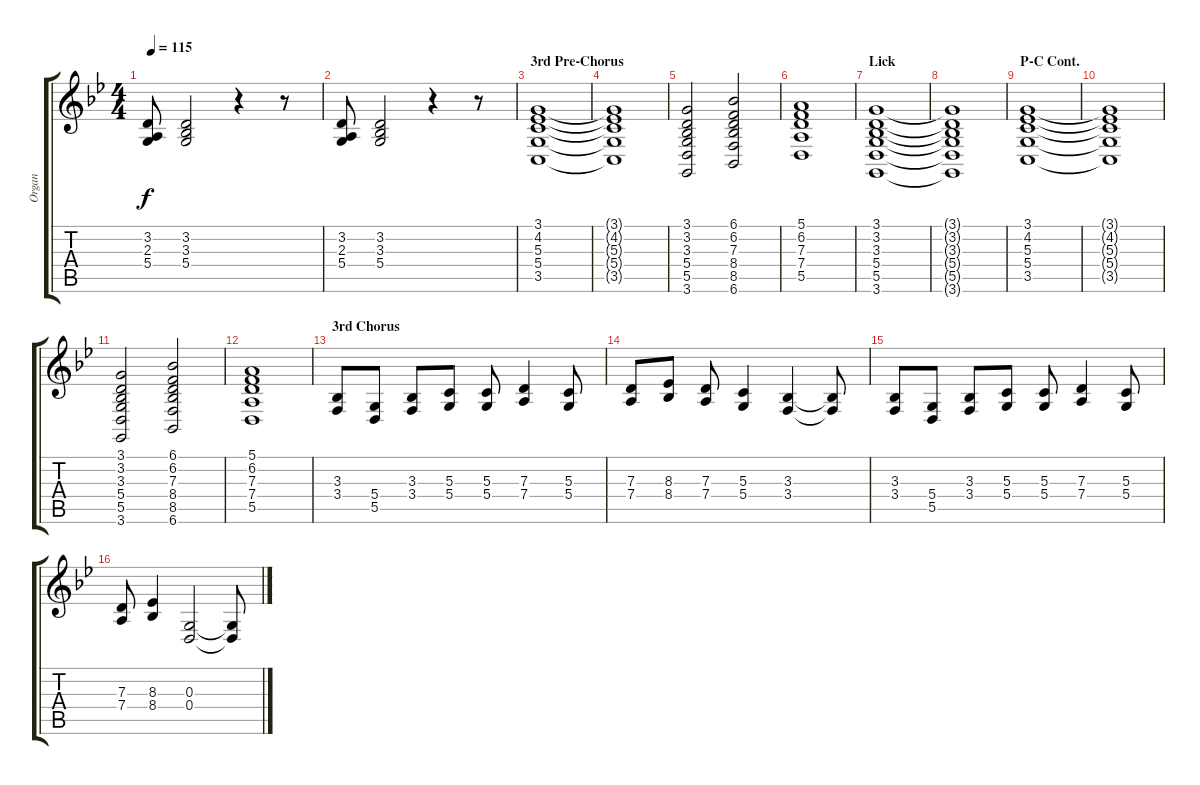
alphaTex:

\track ("Organ" "Organ") {instrument drawbarorgan}
\staff {score tabs}
\tuning (E4 B3 G3 D3 A2 E2) {hide}
\ts (4 4)
\tempo 115
\clef g2
\ks bb
(3.2 2.3 5.4).8{dy f} (3.2 3.3 5.4).2 r.4 r.8 |
(3.2 2.3 5.4).8 (3.2 3.3 5.4).2 r.4 r.8 |
\section ("" "3rd Pre-Chorus")
(3.1 4.2 5.3 5.4 3.5).1 |
(3.1{t} 4.2{t} 5.3{t} 5.4{t} 3.5{t}).1 |
(3.1 3.2 3.3 5.4 5.5 3.6).2 (6.1 6.2 7.3 8.4 8.5 6.6).2 |
(5.1 6.2 7.3 7.4 5.5).1 |
\section ("" "Lick")
(3.1 3.2 3.3 5.4 5.5 3.6).1 |
(3.1{t} 3.2{t} 3.3{t} 5.4{t} 5.5{t} 3.6{t}).1 |
\section ("" "P-C Cont.")
(3.1 4.2 5.3 5.4 3.5).1 |
(3.1{t} 4.2{t} 5.3{t} 5.4{t} 3.5{t}).1 |
(3.1 3.2 3.3 5.4 5.5 3.6).2 (6.1 6.2 7.3 8.4 8.5 6.6).2 |
(5.1 6.2 7.3 7.4 5.5).1 |
\section ("" "3rd Chorus")
(3.3 3.4).8 (5.4 5.5).8 (3.3 3.4).8 (5.3 5.4).8 (5.3 5.4).8 (7.3 7.4).4 (5.3 5.4).8 |
(7.3 7.4).8 (8.3 8.4).8 (7.3 7.4).8 (5.3 5.4).4 (3.3 3.4).4 (3.3{t} 3.4{t}).8 |
(3.3 3.4).8 (5.4 5.5).8 (3.3 3.4).8 (5.3 5.4).8 (5.3 5.4).8 (7.3 7.4).4 (5.3 5.4).8 |
(7.3 7.4).8 (8.3 8.4).4 (0.3 0.4).2 (0.3{t} 0.4{t}).8
